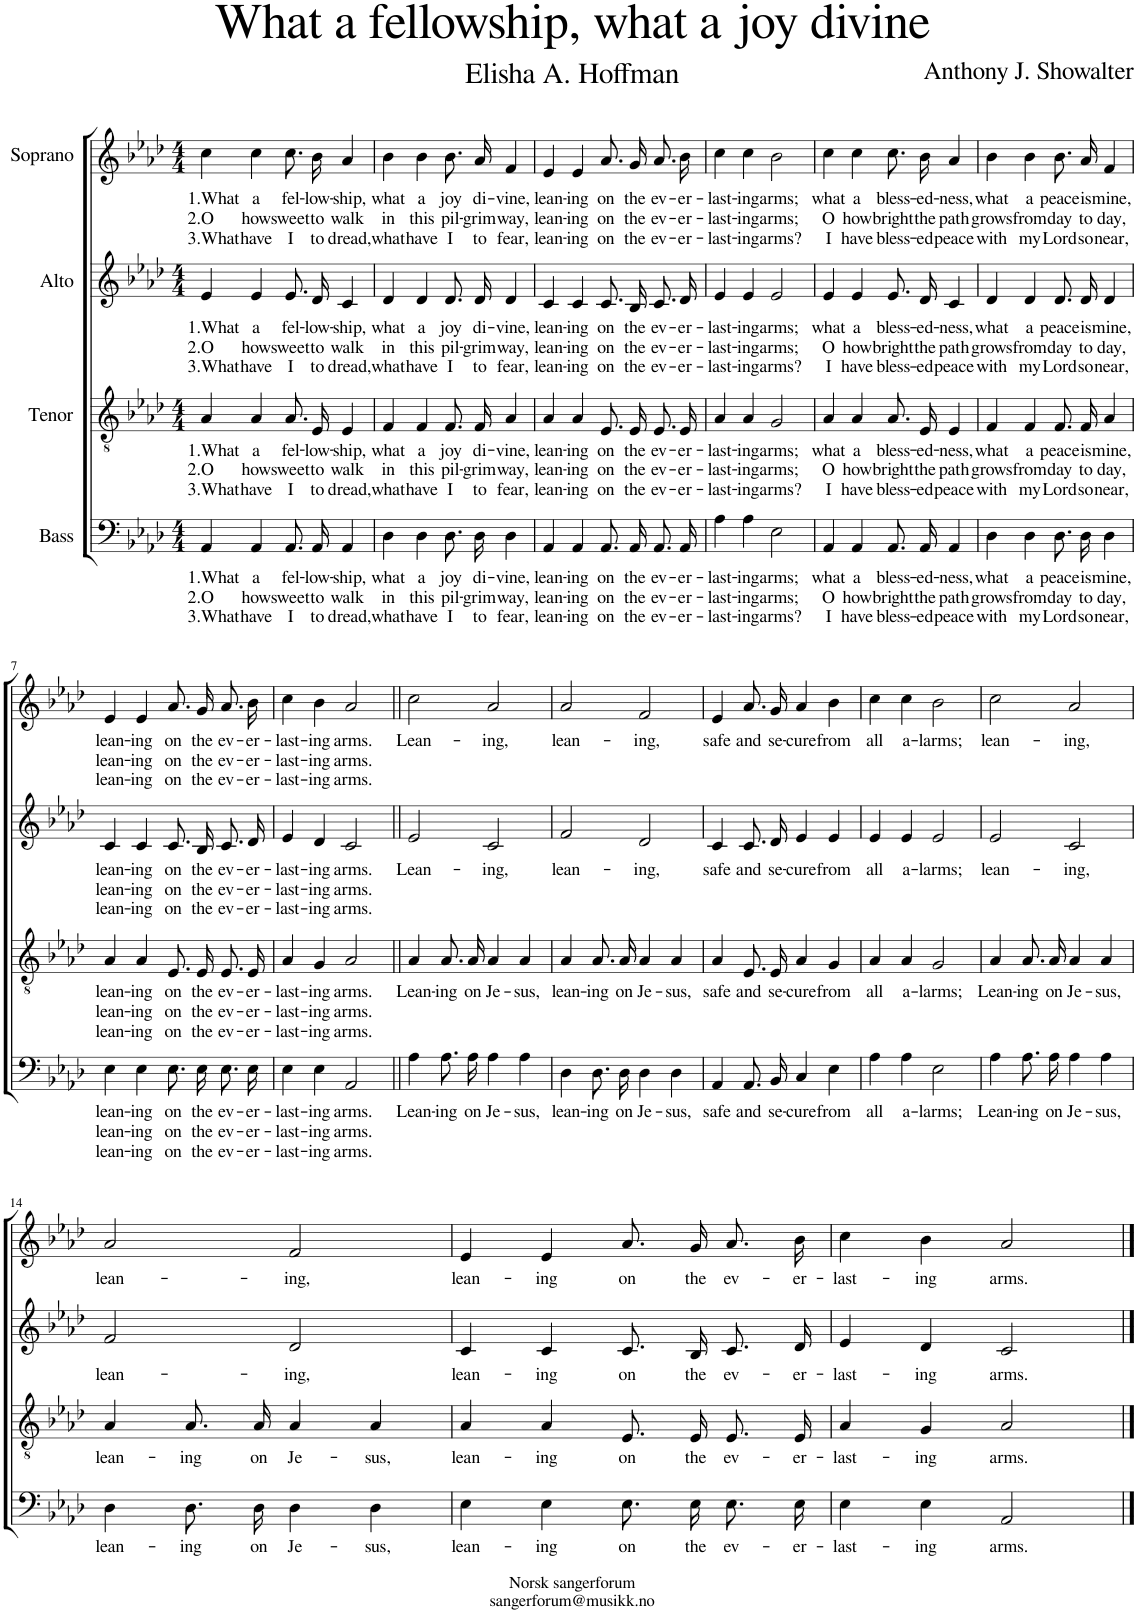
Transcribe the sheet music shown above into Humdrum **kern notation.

**kern	**text	**text	**text	**kern	**text	**text	**text	**kern	**text	**text	**text	**kern	**text	**text	**text
*part4	*part4	*part4	*part4	*part3	*part3	*part3	*part3	*part2	*part2	*part2	*part2	*part1	*part1	*part1	*part1
*staff4	*staff4	*staff4	*staff4	*staff3	*staff3	*staff3	*staff3	*staff2	*staff2	*staff2	*staff2	*staff1	*staff1	*staff1	*staff1
*I"Bass	*	*	*	*I"Tenor	*	*	*	*I"Alto	*	*	*	*I"Soprano	*	*	*
*clefF4	*	*	*	*clefGv2	*	*	*	*clefG2	*	*	*	*clefG2	*	*	*
*k[b-e-a-d-]	*	*	*	*k[b-e-a-d-]	*	*	*	*k[b-e-a-d-]	*	*	*	*k[b-e-a-d-]	*	*	*
*M4/4	*	*	*	*M4/4	*	*	*	*M4/4	*	*	*	*M4/4	*	*	*
=1	=1	=1	=1	=1	=1	=1	=1	=1	=1	=1	=1	=1	=1	=1	=1
!	!LO:LY:b	!LO:LY:b	!LO:LY:b	!	!LO:LY:b	!LO:LY:b	!LO:LY:b	!	!LO:LY:b	!LO:LY:b	!LO:LY:b	!	!LO:LY:b	!LO:LY:b	!LO:LY:b
4AA-/	1.What	2.O	3.What	4A-/	1.What	2.O	3.What	4e-/	1.What	2.O	3.What	4cc\	1.What	2.O	3.What
!	!LO:LY:b	!LO:LY:b	!LO:LY:b	!	!LO:LY:b	!LO:LY:b	!LO:LY:b	!	!LO:LY:b	!LO:LY:b	!LO:LY:b	!	!LO:LY:b	!LO:LY:b	!LO:LY:b
4AA-/	a	how	have	4A-/	a	how	have	4e-/	a	how	have	4cc\	a	how	have
!	!LO:LY:b	!LO:LY:b	!LO:LY:b	!	!LO:LY:b	!LO:LY:b	!LO:LY:b	!	!LO:LY:b	!LO:LY:b	!LO:LY:b	!	!LO:LY:b	!LO:LY:b	!LO:LY:b
8.AA-/L	fel-	sweet	I	8.A-/L	fel-	sweet	I	8.e-/L	fel-	sweet	I	8.cc\L	fel-	sweet	I
!	!LO:LY:b	!LO:LY:b	!LO:LY:b	!	!LO:LY:b	!LO:LY:b	!LO:LY:b	!	!LO:LY:b	!LO:LY:b	!LO:LY:b	!	!LO:LY:b	!LO:LY:b	!LO:LY:b
16AA-/Jk	-low-	to	to	16E-/Jk	-low-	to	to	16d-/Jk	-low-	to	to	16b-\Jk	-low-	to	to
!	!LO:LY:b	!LO:LY:b	!LO:LY:b	!	!LO:LY:b	!LO:LY:b	!LO:LY:b	!	!LO:LY:b	!LO:LY:b	!LO:LY:b	!	!LO:LY:b	!LO:LY:b	!LO:LY:b
4AA-/	-ship,	walk	dread,	4E-/	-ship,	walk	dread,	4c/	-ship,	walk	dread,	4a-/	-ship,	walk	dread,
=2	=2	=2	=2	=2	=2	=2	=2	=2	=2	=2	=2	=2	=2	=2	=2
!	!LO:LY:b	!LO:LY:b	!LO:LY:b	!	!LO:LY:b	!LO:LY:b	!LO:LY:b	!	!LO:LY:b	!LO:LY:b	!LO:LY:b	!	!LO:LY:b	!LO:LY:b	!LO:LY:b
4D-\	what	in	what	4F/	what	in	what	4d-/	what	in	what	4b-\	what	in	what
!	!LO:LY:b	!LO:LY:b	!LO:LY:b	!	!LO:LY:b	!LO:LY:b	!LO:LY:b	!	!LO:LY:b	!LO:LY:b	!LO:LY:b	!	!LO:LY:b	!LO:LY:b	!LO:LY:b
4D-\	a	this	have	4F/	a	this	have	4d-/	a	this	have	4b-\	a	this	have
!	!LO:LY:b	!LO:LY:b	!LO:LY:b	!	!LO:LY:b	!LO:LY:b	!LO:LY:b	!	!LO:LY:b	!LO:LY:b	!LO:LY:b	!	!LO:LY:b	!LO:LY:b	!LO:LY:b
8.D-\L	joy	pil-	I	8.F/L	joy	pil-	I	8.d-/L	joy	pil-	I	8.b-/L	joy	pil-	I
!	!LO:LY:b	!LO:LY:b	!LO:LY:b	!	!LO:LY:b	!LO:LY:b	!LO:LY:b	!	!LO:LY:b	!LO:LY:b	!LO:LY:b	!	!LO:LY:b	!LO:LY:b	!LO:LY:b
16D-\Jk	di-	-grim	to	16F/Jk	di-	-grim	to	16d-/Jk	di-	-grim	to	16a-/Jk	di-	-grim	to
!	!LO:LY:b	!LO:LY:b	!LO:LY:b	!	!LO:LY:b	!LO:LY:b	!LO:LY:b	!	!LO:LY:b	!LO:LY:b	!LO:LY:b	!	!LO:LY:b	!LO:LY:b	!LO:LY:b
4D-\	-vine,	way,	fear,	4A-/	-vine,	way,	fear,	4d-/	-vine,	way,	fear,	4f/	-vine,	way,	fear,
=3	=3	=3	=3	=3	=3	=3	=3	=3	=3	=3	=3	=3	=3	=3	=3
!	!LO:LY:b	!LO:LY:b	!LO:LY:b	!	!LO:LY:b	!LO:LY:b	!LO:LY:b	!	!LO:LY:b	!LO:LY:b	!LO:LY:b	!	!LO:LY:b	!LO:LY:b	!LO:LY:b
4AA-/	lean-	lean-	lean-	4A-/	lean-	lean-	lean-	4c/	lean-	lean-	lean-	4e-/	lean-	lean-	lean-
!	!LO:LY:b	!LO:LY:b	!LO:LY:b	!	!LO:LY:b	!LO:LY:b	!LO:LY:b	!	!LO:LY:b	!LO:LY:b	!LO:LY:b	!	!LO:LY:b	!LO:LY:b	!LO:LY:b
4AA-/	-ing	-ing	-ing	4A-/	-ing	-ing	-ing	4c/	-ing	-ing	-ing	4e-/	-ing	-ing	-ing
!	!LO:LY:b	!LO:LY:b	!LO:LY:b	!	!LO:LY:b	!LO:LY:b	!LO:LY:b	!	!LO:LY:b	!LO:LY:b	!LO:LY:b	!	!LO:LY:b	!LO:LY:b	!LO:LY:b
8.AA-/L	on	on	on	8.E-/L	on	on	on	8.c/L	on	on	on	8.a-/L	on	on	on
!	!LO:LY:b	!LO:LY:b	!LO:LY:b	!	!LO:LY:b	!LO:LY:b	!LO:LY:b	!	!LO:LY:b	!LO:LY:b	!LO:LY:b	!	!LO:LY:b	!LO:LY:b	!LO:LY:b
16AA-/Jk	the	the	the	16E-/Jk	the	the	the	16B-/Jk	the	the	the	16g/Jk	the	the	the
!	!LO:LY:b	!LO:LY:b	!LO:LY:b	!	!LO:LY:b	!LO:LY:b	!LO:LY:b	!	!LO:LY:b	!LO:LY:b	!LO:LY:b	!	!LO:LY:b	!LO:LY:b	!LO:LY:b
8.AA-/L	ev-	ev-	ev-	8.E-/L	ev-	ev-	ev-	8.c/L	ev-	ev-	ev-	8.a-/L	ev-	ev-	ev-
!	!LO:LY:b	!LO:LY:b	!LO:LY:b	!	!LO:LY:b	!LO:LY:b	!LO:LY:b	!	!LO:LY:b	!LO:LY:b	!LO:LY:b	!	!LO:LY:b	!LO:LY:b	!LO:LY:b
16AA-/Jk	-er-	-er-	-er-	16E-/Jk	-er-	-er-	-er-	16d-/Jk	-er-	-er-	-er-	16b-/Jk	-er-	-er-	-er-
=4	=4	=4	=4	=4	=4	=4	=4	=4	=4	=4	=4	=4	=4	=4	=4
!	!LO:LY:b	!LO:LY:b	!LO:LY:b	!	!LO:LY:b	!LO:LY:b	!LO:LY:b	!	!LO:LY:b	!LO:LY:b	!LO:LY:b	!	!LO:LY:b	!LO:LY:b	!LO:LY:b
4A-\	-last-	-last-	-last-	4A-/	-last-	-last-	-last-	4e-/	-last-	-last-	-last-	4cc\	-last-	-last-	-last-
!	!LO:LY:b	!LO:LY:b	!LO:LY:b	!	!LO:LY:b	!LO:LY:b	!LO:LY:b	!	!LO:LY:b	!LO:LY:b	!LO:LY:b	!	!LO:LY:b	!LO:LY:b	!LO:LY:b
4A-\	-ing	-ing	-ing	4A-/	-ing	-ing	-ing	4e-/	-ing	-ing	-ing	4cc\	-ing	-ing	-ing
!	!LO:LY:b	!LO:LY:b	!LO:LY:b	!	!LO:LY:b	!LO:LY:b	!LO:LY:b	!	!LO:LY:b	!LO:LY:b	!LO:LY:b	!	!LO:LY:b	!LO:LY:b	!LO:LY:b
2E-\	arms;	arms;	arms?	2G/	arms;	arms;	arms?	2e-/	arms;	arms;	arms?	2b-\	arms;	arms;	arms?
=5	=5	=5	=5	=5	=5	=5	=5	=5	=5	=5	=5	=5	=5	=5	=5
!	!LO:LY:b	!LO:LY:b	!LO:LY:b	!	!LO:LY:b	!LO:LY:b	!LO:LY:b	!	!LO:LY:b	!LO:LY:b	!LO:LY:b	!	!LO:LY:b	!LO:LY:b	!LO:LY:b
4AA-/	what	O	I	4A-/	what	O	I	4e-/	what	O	I	4cc\	what	O	I
!	!LO:LY:b	!LO:LY:b	!LO:LY:b	!	!LO:LY:b	!LO:LY:b	!LO:LY:b	!	!LO:LY:b	!LO:LY:b	!LO:LY:b	!	!LO:LY:b	!LO:LY:b	!LO:LY:b
4AA-/	a	how	have	4A-/	a	how	have	4e-/	a	how	have	4cc\	a	how	have
!	!LO:LY:b	!LO:LY:b	!LO:LY:b	!	!LO:LY:b	!LO:LY:b	!LO:LY:b	!	!LO:LY:b	!LO:LY:b	!LO:LY:b	!	!LO:LY:b	!LO:LY:b	!LO:LY:b
8.AA-/L	bless-	bright	bless-	8.A-/L	bless-	bright	bless-	8.e-/L	bless-	bright	bless-	8.cc\L	bless-	bright	bless-
!	!LO:LY:b	!LO:LY:b	!LO:LY:b	!	!LO:LY:b	!LO:LY:b	!LO:LY:b	!	!LO:LY:b	!LO:LY:b	!LO:LY:b	!	!LO:LY:b	!LO:LY:b	!LO:LY:b
16AA-/Jk	-ed-	the	-ed	16E-/Jk	-ed-	the	-ed	16d-/Jk	-ed-	the	-ed	16b-\Jk	-ed-	the	-ed
!	!LO:LY:b	!LO:LY:b	!LO:LY:b	!	!LO:LY:b	!LO:LY:b	!LO:LY:b	!	!LO:LY:b	!LO:LY:b	!LO:LY:b	!	!LO:LY:b	!LO:LY:b	!LO:LY:b
4AA-/	-ness,	path	peace	4E-/	-ness,	path	peace	4c/	-ness,	path	peace	4a-/	-ness,	path	peace
=6	=6	=6	=6	=6	=6	=6	=6	=6	=6	=6	=6	=6	=6	=6	=6
!	!LO:LY:b	!LO:LY:b	!LO:LY:b	!	!LO:LY:b	!LO:LY:b	!LO:LY:b	!	!LO:LY:b	!LO:LY:b	!LO:LY:b	!	!LO:LY:b	!LO:LY:b	!LO:LY:b
4D-\	what	grows	with	4F/	what	grows	with	4d-/	what	grows	with	4b-\	what	grows	with
!	!LO:LY:b	!LO:LY:b	!LO:LY:b	!	!LO:LY:b	!LO:LY:b	!LO:LY:b	!	!LO:LY:b	!LO:LY:b	!LO:LY:b	!	!LO:LY:b	!LO:LY:b	!LO:LY:b
4D-\	a	from	my	4F/	a	from	my	4d-/	a	from	my	4b-\	a	from	my
!	!LO:LY:b	!LO:LY:b	!LO:LY:b	!	!LO:LY:b	!LO:LY:b	!LO:LY:b	!	!LO:LY:b	!LO:LY:b	!LO:LY:b	!	!LO:LY:b	!LO:LY:b	!LO:LY:b
8.D-\L	peace	day	Lord	8.F/L	peace	day	Lord	8.d-/L	peace	day	Lord	8.b-/L	peace	day	Lord
!	!LO:LY:b	!LO:LY:b	!LO:LY:b	!	!LO:LY:b	!LO:LY:b	!LO:LY:b	!	!LO:LY:b	!LO:LY:b	!LO:LY:b	!	!LO:LY:b	!LO:LY:b	!LO:LY:b
16D-\Jk	is	to	so	16F/Jk	is	to	so	16d-/Jk	is	to	so	16a-/Jk	is	to	so
!	!LO:LY:b	!LO:LY:b	!LO:LY:b	!	!LO:LY:b	!LO:LY:b	!LO:LY:b	!	!LO:LY:b	!LO:LY:b	!LO:LY:b	!	!LO:LY:b	!LO:LY:b	!LO:LY:b
4D-\	mine,	day,	near,	4A-/	mine,	day,	near,	4d-/	mine,	day,	near,	4f/	mine,	day,	near,
!!LO:LB:g=z
=7	=7	=7	=7	=7	=7	=7	=7	=7	=7	=7	=7	=7	=7	=7	=7
!	!LO:LY:b	!LO:LY:b	!LO:LY:b	!	!LO:LY:b	!LO:LY:b	!LO:LY:b	!	!LO:LY:b	!LO:LY:b	!LO:LY:b	!	!LO:LY:b	!LO:LY:b	!LO:LY:b
4E-\	lean-	lean-	lean-	4A-/	lean-	lean-	lean-	4c/	lean-	lean-	lean-	4e-/	lean-	lean-	lean-
!	!LO:LY:b	!LO:LY:b	!LO:LY:b	!	!LO:LY:b	!LO:LY:b	!LO:LY:b	!	!LO:LY:b	!LO:LY:b	!LO:LY:b	!	!LO:LY:b	!LO:LY:b	!LO:LY:b
4E-\	-ing	-ing	-ing	4A-/	-ing	-ing	-ing	4c/	-ing	-ing	-ing	4e-/	-ing	-ing	-ing
!	!LO:LY:b	!LO:LY:b	!LO:LY:b	!	!LO:LY:b	!LO:LY:b	!LO:LY:b	!	!LO:LY:b	!LO:LY:b	!LO:LY:b	!	!LO:LY:b	!LO:LY:b	!LO:LY:b
8.E-\L	on	on	on	8.E-/L	on	on	on	8.c/L	on	on	on	8.a-/L	on	on	on
!	!LO:LY:b	!LO:LY:b	!LO:LY:b	!	!LO:LY:b	!LO:LY:b	!LO:LY:b	!	!LO:LY:b	!LO:LY:b	!LO:LY:b	!	!LO:LY:b	!LO:LY:b	!LO:LY:b
16E-\Jk	the	the	the	16E-/Jk	the	the	the	16B-/Jk	the	the	the	16g/Jk	the	the	the
!	!LO:LY:b	!LO:LY:b	!LO:LY:b	!	!LO:LY:b	!LO:LY:b	!LO:LY:b	!	!LO:LY:b	!LO:LY:b	!LO:LY:b	!	!LO:LY:b	!LO:LY:b	!LO:LY:b
8.E-\L	ev-	ev-	ev-	8.E-/L	ev-	ev-	ev-	8.c/L	ev-	ev-	ev-	8.a-/L	ev-	ev-	ev-
!	!LO:LY:b	!LO:LY:b	!LO:LY:b	!	!LO:LY:b	!LO:LY:b	!LO:LY:b	!	!LO:LY:b	!LO:LY:b	!LO:LY:b	!	!LO:LY:b	!LO:LY:b	!LO:LY:b
16E-\Jk	-er-	-er-	-er-	16E-/Jk	-er-	-er-	-er-	16d-/Jk	-er-	-er-	-er-	16b-/Jk	-er-	-er-	-er-
=8	=8	=8	=8	=8	=8	=8	=8	=8	=8	=8	=8	=8	=8	=8	=8
!	!LO:LY:b	!LO:LY:b	!LO:LY:b	!	!LO:LY:b	!LO:LY:b	!LO:LY:b	!	!LO:LY:b	!LO:LY:b	!LO:LY:b	!	!LO:LY:b	!LO:LY:b	!LO:LY:b
4E-\	-last-	-last-	-last-	4A-/	-last-	-last-	-last-	4e-/	-last-	-last-	-last-	4cc\	-last-	-last-	-last-
!	!LO:LY:b	!LO:LY:b	!LO:LY:b	!	!LO:LY:b	!LO:LY:b	!LO:LY:b	!	!LO:LY:b	!LO:LY:b	!LO:LY:b	!	!LO:LY:b	!LO:LY:b	!LO:LY:b
4E-\	-ing	-ing	-ing	4G/	-ing	-ing	-ing	4d-/	-ing	-ing	-ing	4b-\	-ing	-ing	-ing
!	!LO:LY:b	!LO:LY:b	!LO:LY:b	!	!LO:LY:b	!LO:LY:b	!LO:LY:b	!	!LO:LY:b	!LO:LY:b	!LO:LY:b	!	!LO:LY:b	!LO:LY:b	!LO:LY:b
2AA-/	arms.	arms.	arms.	2A-/	arms.	arms.	arms.	2c/	arms.	arms.	arms.	2a-/	arms.	arms.	arms.
=9||	=9||	=9||	=9||	=9||	=9||	=9||	=9||	=9||	=9||	=9||	=9||	=9||	=9||	=9||	=9||
!	!LO:LY:b	!	!	!	!LO:LY:b	!	!	!	!LO:LY:b	!	!	!	!LO:LY:b	!	!
4A-\	Lean-	.	.	4A-/	Lean-	.	.	2e-/	Lean-	.	.	2cc\	Lean-	.	.
!	!LO:LY:b	!	!	!	!LO:LY:b	!	!	!	!	!	!	!	!	!	!
8.A-\L	-ing	.	.	8.A-/L	-ing	.	.	.	.	.	.	.	.	.	.
!	!LO:LY:b	!	!	!	!LO:LY:b	!	!	!	!	!	!	!	!	!	!
16A-\Jk	on	.	.	16A-/Jk	on	.	.	.	.	.	.	.	.	.	.
!	!LO:LY:b	!	!	!	!LO:LY:b	!	!	!	!LO:LY:b	!	!	!	!LO:LY:b	!	!
4A-\	Je-	.	.	4A-/	Je-	.	.	2c/	-ing,	.	.	2a-/	-ing,	.	.
!	!LO:LY:b	!	!	!	!LO:LY:b	!	!	!	!	!	!	!	!	!	!
4A-\	-sus,	.	.	4A-/	-sus,	.	.	.	.	.	.	.	.	.	.
=10	=10	=10	=10	=10	=10	=10	=10	=10	=10	=10	=10	=10	=10	=10	=10
!	!LO:LY:b	!	!	!	!LO:LY:b	!	!	!	!LO:LY:b	!	!	!	!LO:LY:b	!	!
4D-\	lean-	.	.	4A-/	lean-	.	.	2f/	lean-	.	.	2a-/	lean-	.	.
!	!LO:LY:b	!	!	!	!LO:LY:b	!	!	!	!	!	!	!	!	!	!
8.D-\L	-ing	.	.	8.A-/L	-ing	.	.	.	.	.	.	.	.	.	.
!	!LO:LY:b	!	!	!	!LO:LY:b	!	!	!	!	!	!	!	!	!	!
16D-\Jk	on	.	.	16A-/Jk	on	.	.	.	.	.	.	.	.	.	.
!	!LO:LY:b	!	!	!	!LO:LY:b	!	!	!	!LO:LY:b	!	!	!	!LO:LY:b	!	!
4D-\	Je-	.	.	4A-/	Je-	.	.	2d-/	-ing,	.	.	2f/	-ing,	.	.
!	!LO:LY:b	!	!	!	!LO:LY:b	!	!	!	!	!	!	!	!	!	!
4D-\	-sus,	.	.	4A-/	-sus,	.	.	.	.	.	.	.	.	.	.
=11	=11	=11	=11	=11	=11	=11	=11	=11	=11	=11	=11	=11	=11	=11	=11
!	!LO:LY:b	!	!	!	!LO:LY:b	!	!	!	!LO:LY:b	!	!	!	!LO:LY:b	!	!
4AA-/	safe	.	.	4A-/	safe	.	.	4c/	safe	.	.	4e-/	safe	.	.
!	!LO:LY:b	!	!	!	!LO:LY:b	!	!	!	!LO:LY:b	!	!	!	!LO:LY:b	!	!
8.AA-/L	and	.	.	8.E-/L	and	.	.	8.c/L	and	.	.	8.a-/L	and	.	.
!	!LO:LY:b	!	!	!	!LO:LY:b	!	!	!	!LO:LY:b	!	!	!	!LO:LY:b	!	!
16BB-/Jk	se-	.	.	16E-/Jk	se-	.	.	16d-/Jk	se-	.	.	16g/Jk	se-	.	.
!	!LO:LY:b	!	!	!	!LO:LY:b	!	!	!	!LO:LY:b	!	!	!	!LO:LY:b	!	!
4C/	-cure	.	.	4A-/	-cure	.	.	4e-/	-cure	.	.	4a-/	-cure	.	.
!	!LO:LY:b	!	!	!	!LO:LY:b	!	!	!	!LO:LY:b	!	!	!	!LO:LY:b	!	!
4E-\	from	.	.	4G/	from	.	.	4e-/	from	.	.	4b-\	from	.	.
=12	=12	=12	=12	=12	=12	=12	=12	=12	=12	=12	=12	=12	=12	=12	=12
!	!LO:LY:b	!	!	!	!LO:LY:b	!	!	!	!LO:LY:b	!	!	!	!LO:LY:b	!	!
4A-\	all	.	.	4A-/	all	.	.	4e-/	all	.	.	4cc\	all	.	.
!	!LO:LY:b	!	!	!	!LO:LY:b	!	!	!	!LO:LY:b	!	!	!	!LO:LY:b	!	!
4A-\	a-	.	.	4A-/	a-	.	.	4e-/	a-	.	.	4cc\	a-	.	.
!	!LO:LY:b	!	!	!	!LO:LY:b	!	!	!	!LO:LY:b	!	!	!	!LO:LY:b	!	!
2E-\	-larms;	.	.	2G/	-larms;	.	.	2e-/	-larms;	.	.	2b-\	-larms;	.	.
=13	=13	=13	=13	=13	=13	=13	=13	=13	=13	=13	=13	=13	=13	=13	=13
!	!LO:LY:b	!	!	!	!LO:LY:b	!	!	!	!LO:LY:b	!	!	!	!LO:LY:b	!	!
4A-\	Lean-	.	.	4A-/	Lean-	.	.	2e-/	lean-	.	.	2cc\	lean-	.	.
!	!LO:LY:b	!	!	!	!LO:LY:b	!	!	!	!	!	!	!	!	!	!
8.A-\L	-ing	.	.	8.A-/L	-ing	.	.	.	.	.	.	.	.	.	.
!	!LO:LY:b	!	!	!	!LO:LY:b	!	!	!	!	!	!	!	!	!	!
16A-\Jk	on	.	.	16A-/Jk	on	.	.	.	.	.	.	.	.	.	.
!	!LO:LY:b	!	!	!	!LO:LY:b	!	!	!	!LO:LY:b	!	!	!	!LO:LY:b	!	!
4A-\	Je-	.	.	4A-/	Je-	.	.	2c/	-ing,	.	.	2a-/	-ing,	.	.
!	!LO:LY:b	!	!	!	!LO:LY:b	!	!	!	!	!	!	!	!	!	!
4A-\	-sus,	.	.	4A-/	-sus,	.	.	.	.	.	.	.	.	.	.
!!LO:LB:g=z
=14	=14	=14	=14	=14	=14	=14	=14	=14	=14	=14	=14	=14	=14	=14	=14
!	!LO:LY:b	!	!	!	!LO:LY:b	!	!	!	!LO:LY:b	!	!	!	!LO:LY:b	!	!
4D-\	lean-	.	.	4A-/	lean-	.	.	2f/	lean-	.	.	2a-/	lean-	.	.
!	!LO:LY:b	!	!	!	!LO:LY:b	!	!	!	!	!	!	!	!	!	!
8.D-\L	-ing	.	.	8.A-/L	-ing	.	.	.	.	.	.	.	.	.	.
!	!LO:LY:b	!	!	!	!LO:LY:b	!	!	!	!	!	!	!	!	!	!
16D-\Jk	on	.	.	16A-/Jk	on	.	.	.	.	.	.	.	.	.	.
!	!LO:LY:b	!	!	!	!LO:LY:b	!	!	!	!LO:LY:b	!	!	!	!LO:LY:b	!	!
4D-\	Je-	.	.	4A-/	Je-	.	.	2d-/	-ing,	.	.	2f/	-ing,	.	.
!	!LO:LY:b	!	!	!	!LO:LY:b	!	!	!	!	!	!	!	!	!	!
4D-\	-sus,	.	.	4A-/	-sus,	.	.	.	.	.	.	.	.	.	.
=15	=15	=15	=15	=15	=15	=15	=15	=15	=15	=15	=15	=15	=15	=15	=15
!	!LO:LY:b	!	!	!	!LO:LY:b	!	!	!	!LO:LY:b	!	!	!	!LO:LY:b	!	!
4E-\	lean-	.	.	4A-/	lean-	.	.	4c/	lean-	.	.	4e-/	lean-	.	.
!	!LO:LY:b	!	!	!	!LO:LY:b	!	!	!	!LO:LY:b	!	!	!	!LO:LY:b	!	!
4E-\	-ing	.	.	4A-/	-ing	.	.	4c/	-ing	.	.	4e-/	-ing	.	.
!	!LO:LY:b	!	!	!	!LO:LY:b	!	!	!	!LO:LY:b	!	!	!	!LO:LY:b	!	!
8.E-\L	on	.	.	8.E-/L	on	.	.	8.c/L	on	.	.	8.a-/L	on	.	.
!	!LO:LY:b	!	!	!	!LO:LY:b	!	!	!	!LO:LY:b	!	!	!	!LO:LY:b	!	!
16E-\Jk	the	.	.	16E-/Jk	the	.	.	16B-/Jk	the	.	.	16g/Jk	the	.	.
!	!LO:LY:b	!	!	!	!LO:LY:b	!	!	!	!LO:LY:b	!	!	!	!LO:LY:b	!	!
8.E-\L	ev-	.	.	8.E-/L	ev-	.	.	8.c/L	ev-	.	.	8.a-/L	ev-	.	.
!	!LO:LY:b	!	!	!	!LO:LY:b	!	!	!	!LO:LY:b	!	!	!	!LO:LY:b	!	!
16E-\Jk	-er-	.	.	16E-/Jk	-er-	.	.	16d-/Jk	-er-	.	.	16b-/Jk	-er-	.	.
=16	=16	=16	=16	=16	=16	=16	=16	=16	=16	=16	=16	=16	=16	=16	=16
!	!LO:LY:b	!	!	!	!LO:LY:b	!	!	!	!LO:LY:b	!	!	!	!LO:LY:b	!	!
4E-\	-last-	.	.	4A-/	-last-	.	.	4e-/	-last-	.	.	4cc\	-last-	.	.
!	!LO:LY:b	!	!	!	!LO:LY:b	!	!	!	!LO:LY:b	!	!	!	!LO:LY:b	!	!
4E-\	-ing	.	.	4G/	-ing	.	.	4d-/	-ing	.	.	4b-\	-ing	.	.
!	!LO:LY:b	!	!	!	!LO:LY:b	!	!	!	!LO:LY:b	!	!	!	!LO:LY:b	!	!
2AA-/	arms.	.	.	2A-/	arms.	.	.	2c/	arms.	.	.	2a-/	arms.	.	.
==	==	==	==	==	==	==	==	==	==	==	==	==	==	==	==
*-	*-	*-	*-	*-	*-	*-	*-	*-	*-	*-	*-	*-	*-	*-	*-
